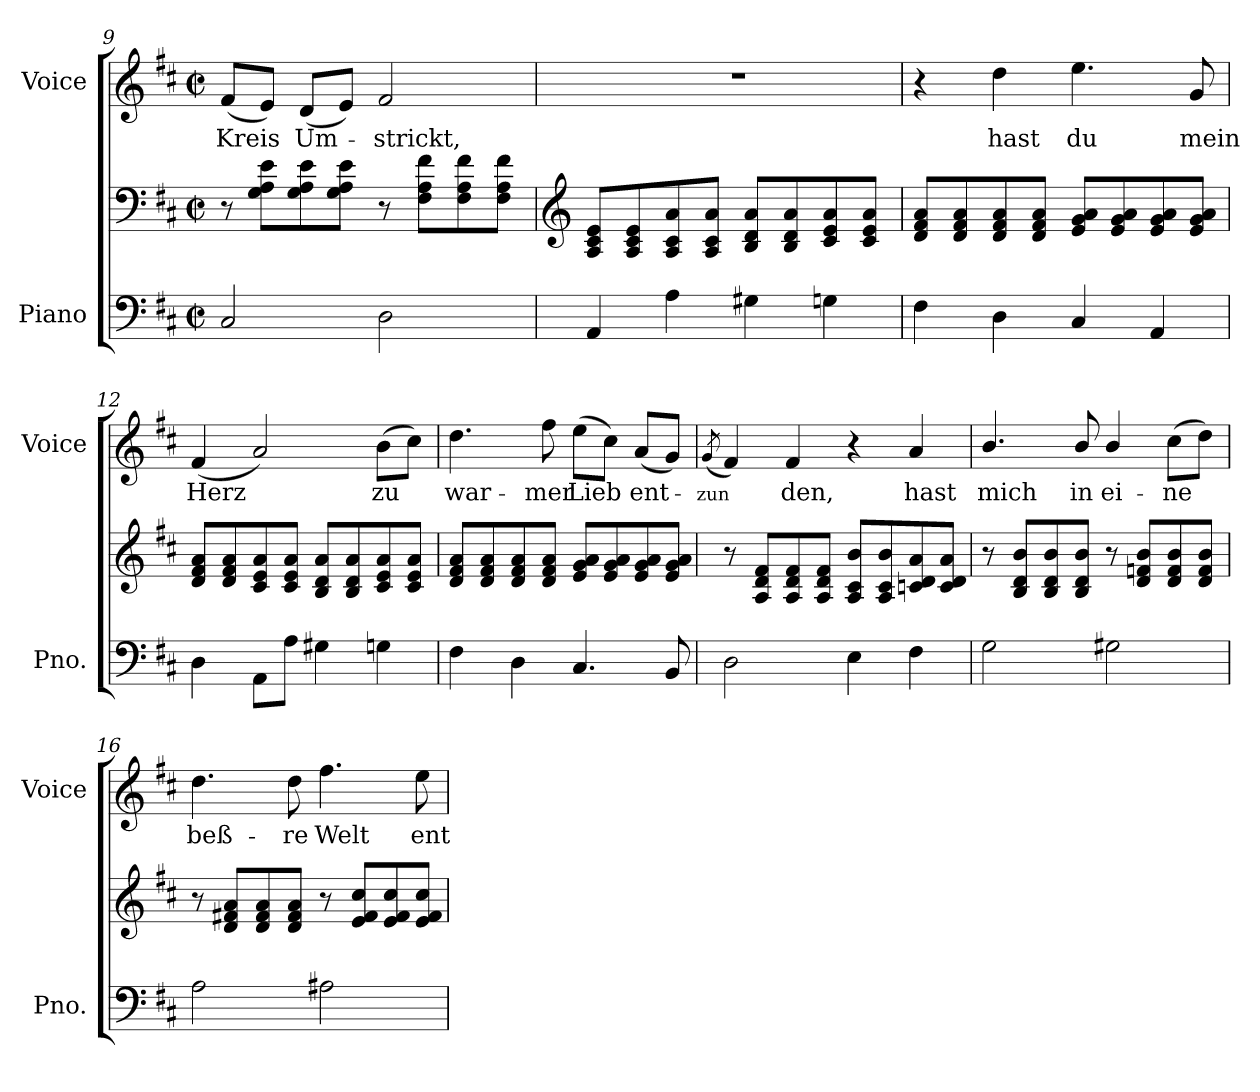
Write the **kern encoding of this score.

**kern	**kern	**kern	**text
*part2	*part2	*part1	*part1
*staff3	*staff2	*staff1	*staff1
*I"Piano	*	*I"Voice	*
*I'Pno.	*	*I'Voice	*
*clefF4	*clefF4	*clefG2	*
*k[f#c#]	*k[f#c#]	*k[f#c#]	*
*D:	*D:	*D:	*
*M2/2	*M2/2	*M2/2	*
*met(c|)	*met(c|)	*met(c|)	*
=9	=9	=9	=9
!	!	!	!LO:LY:b:color=#000000
2C#i/	8r	(8f#i/L	Kreis
.	8Gi\ 8Ai 8eiL	8ei/J)	.
!	!	!	!LO:LY:b:color=#000000
.	8Gi\ 8Ai 8ei	(8di/L	Um-
.	8Gi\ 8Ai 8eiJ	8ei/J)	.
!	!	!	!LO:LY:b:color=#000000
2Di\	8r	2f#i/	-strickt,
.	8F#i\ 8Ai 8f#iL	.	.
.	8F#i\ 8Ai 8f#i	.	.
.	8F#i\ 8Ai 8f#iJ	.	.
=10	=10	=10	=10
*	*clefG2	*	*
4AAi/	8Ai/ 8c#i 8eiL	1r	.
.	8Ai/ 8c#i 8ei	.	.
4Ai\	8Ai/ 8c#i 8ai	.	.
.	8Ai/ 8c#i 8aiJ	.	.
4G#Xi\	8Bi/ 8di 8aiL	.	.
.	8Bi/ 8di 8ai	.	.
4Gni\	8c#i/ 8ei 8ai	.	.
.	8c#i/ 8ei 8aiJ	.	.
=11	=11	=11	=11
4F#i\	8di/ 8f#i 8aiL	4r	.
.	8di/ 8f#i 8ai	.	.
!	!	!	!LO:LY:b:color=#000000
4Di\	8di/ 8f#i 8ai	4ddi\	hast
.	8di/ 8f#i 8aiJ	.	.
!	!	!	!LO:LY:b:color=#000000
4C#i/	8ei/ 8gi 8aiL	4.eei\	du
.	8ei/ 8gi 8ai	.	.
4AAi/	8ei/ 8gi 8ai	.	.
!	!	!	!LO:LY:b:color=#000000
.	8ei/ 8gi 8aiJ	8gi/	mein
!!LO:LB:g=z
=12	=12	=12	=12
!	!	!	!LO:LY:b:color=#000000
4Di\	8di/ 8f#i 8aiL	(4f#i/	Herz
.	8di/ 8f#i 8ai	.	.
8AAi\L	8c#i/ 8ei 8ai	2ai/)	.
8Ai\J	8c#i/ 8ei 8aiJ	.	.
4G#Xi\	8Bi/ 8di 8aiL	.	.
.	8Bi/ 8di 8ai	.	.
!	!	!	!LO:LY:b:color=#000000
4Gni\	8c#i/ 8ei 8ai	(8bi\L	zu
.	8c#i/ 8ei 8aiJ	8cc#i\J)	.
=13	=13	=13	=13
!	!	!	!LO:LY:b:color=#000000
4F#i\	8di/ 8f#i 8aiL	4.ddi\	war-
.	8di/ 8f#i 8ai	.	.
4Di\	8di/ 8f#i 8ai	.	.
!	!	!	!LO:LY:b:color=#000000
.	8di/ 8f#i 8aiJ	8ff#i\	-mer
!	!	!	!LO:LY:b:color=#000000
4.C#i/	8ei/ 8gi 8aiL	(8eei\L	Lieb
.	8ei/ 8gi 8ai	8cc#i\J)	.
!	!	!	!LO:LY:b:color=#000000
.	8ei/ 8gi 8ai	(8ai/L	ent-
8BBi/	8ei/ 8gi 8aiJ	8gi/J)	.
=14	=14	=14	=14
!	!	!	!LO:LY:b:color=#000000
.	.	(8qgi/	-zun
2Di\	8r	4f#i/)	.
.	8Ai/ 8di 8f#iL	.	.
!	!	!	!LO:LY:b:color=#000000
.	8Ai/ 8di 8f#i	4f#i/	den,
.	8Ai/ 8di 8f#iJ	.	.
4Ei\	8Ai/ 8c#i 8biL	4r	.
.	8Ai/ 8c#i 8bi	.	.
!	!	!	!LO:LY:b:color=#000000
4F#i\	8cni/ 8di 8ai	4ai/	hast
.	8ci/ 8di 8aiJ	.	.
=15	=15	=15	=15
!	!	!	!LO:LY:b:color=#000000
2Gi\	8r	4.bi/	mich
.	8Bi/ 8di 8biL	.	.
.	8Bi/ 8di 8bi	.	.
!	!	!	!LO:LY:b:color=#000000
.	8Bi/ 8di 8biJ	8bi/	in
!	!	!	!LO:LY:b:color=#000000
2G#Xi\	8r	4bi/	ei-
.	8di/ 8fni 8biL	.	.
!	!	!	!LO:LY:b:color=#000000
.	8di/ 8fi 8bi	(8cc#i\L	-ne
.	8di/ 8fi 8biJ	8ddi\J)	.
!!LO:LB:g=z
=16	=16	=16	=16
!	!	!	!LO:LY:b:color=#000000
2Ai\	8r	4.ddi\	beß-
.	8di/ 8f#Xi 8aiL	.	.
.	8di/ 8f#i 8ai	.	.
!	!	!	!LO:LY:b:color=#000000
.	8di/ 8f#i 8aiJ	8ddi\	-re
!	!	!	!LO:LY:b:color=#000000
2A#Xi\	8r	4.ff#i\	Welt
.	8ei/ 8f#i 8cc#iL	.	.
.	8ei/ 8f#i 8cc#i	.	.
!	!	!	!LO:LY:b:color=#000000
.	8ei/ 8f#i 8cc#iJ	8eei\	ent-
=	=	=	=
*-	*-	*-	*-
